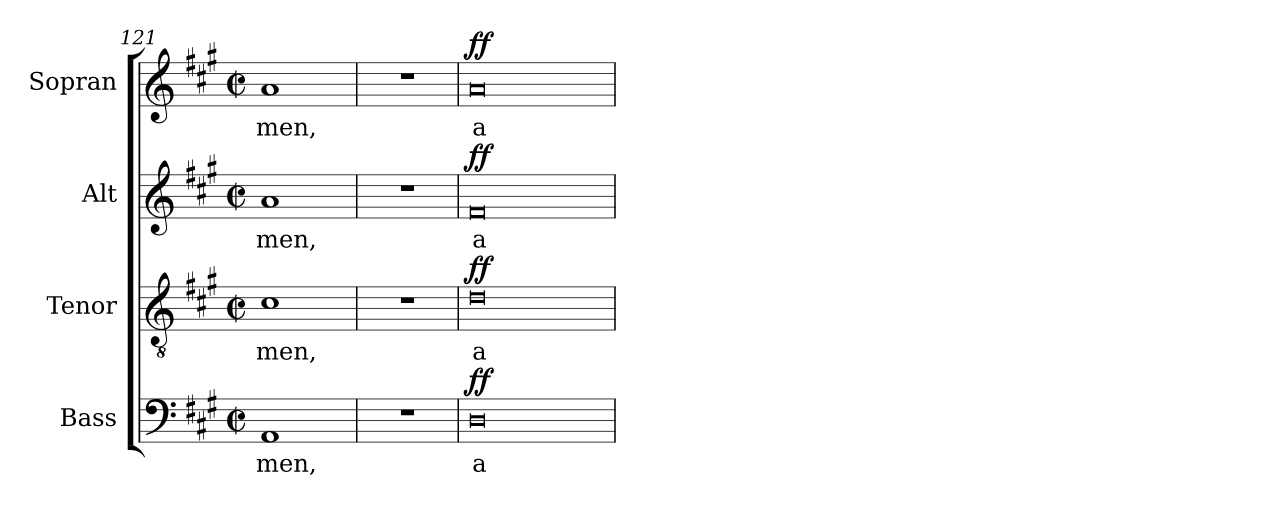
**kern	**text	**dynam	**kern	**text	**dynam	**kern	**text	**dynam	**kern	**text	**dynam
*part4	*part4	*part4	*part3	*part3	*part3	*part2	*part2	*part2	*part1	*part1	*part1
*staff4	*staff4	*staff4	*staff3	*staff3	*staff3	*staff2	*staff2	*staff2	*staff1	*staff1	*staff1
*I"Bass	*	*	*I"Tenor	*	*	*I"Alt	*	*	*I"Sopran	*	*
*I'B.	*	*	*I'T.	*	*	*I'A.	*	*	*I'S.	*	*
*clefF4	*	*	*clefGv2	*	*	*clefG2	*	*	*clefG2	*	*
*k[f#c#g#]	*	*	*k[f#c#g#]	*	*	*k[f#c#g#]	*	*	*k[f#c#g#]	*	*
*A:	*	*	*A:	*	*	*A:	*	*	*A:	*	*
*M2/2	*	*	*M2/2	*	*	*M2/2	*	*	*M2/2	*	*
*met(c|)	*	*	*met(c|)	*	*	*met(c|)	*	*	*met(c|)	*	*
=121	=121	=121	=121	=121	=121	=121	=121	=121	=121	=121	=121
!	!LO:LY:b	!	!	!LO:LY:b	!	!	!LO:LY:b	!	!	!LO:LY:b	!
1AA	-men,	.	1c#	-men,	.	1a	-men,	.	1a	-men,	.
=122	=122	=122	=122	=122	=122	=122	=122	=122	=122	=122	=122
1r	.	.	1r	.	.	1r	.	.	1r	.	.
=123	=123	=123	=123	=123	=123	=123	=123	=123	=123	=123	=123
!	!LO:LY:b	!LO:DY:a	!	!LO:LY:b	!LO:DY:a	!	!LO:LY:b	!LO:DY:a	!	!LO:LY:b	!LO:DY:a
0D	a-	ff	0d	a-	ff	0f#	a-	ff	0a	a-	ff
=	=	=	=	=	=	=	=	=	=	=	=
*-	*-	*-	*-	*-	*-	*-	*-	*-	*-	*-	*-
